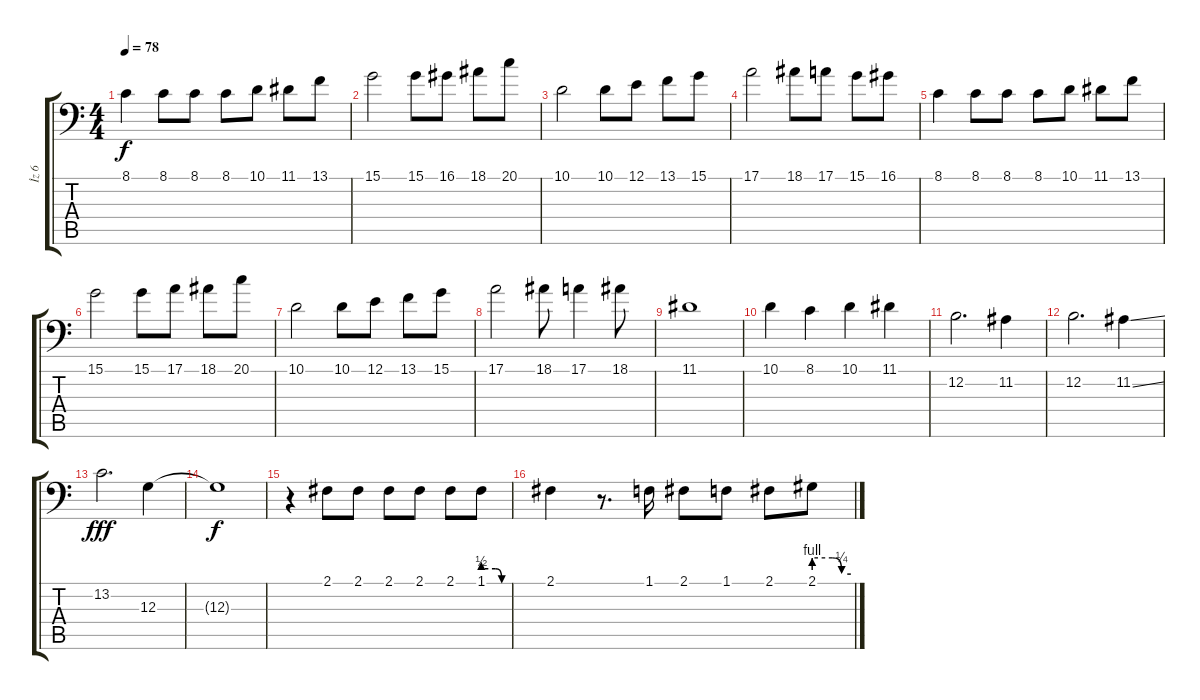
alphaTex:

\track ("İz 6" "İz 6") {instrument cello}
\staff {score tabs}
\tuning (E3 B2 G2 D2 A1 E1) {hide}
\ts (4 4)
\tempo 78
\clef f4
\ks c
8.1.4{dy f} 8.1.8 8.1.8 8.1.8 10.1.8 11.1.8 13.1.8 |
15.1.2 15.1.8 16.1.8 18.1.8 20.1.8 |
10.1.2 10.1.8 12.1.8 13.1.8 15.1.8 |
17.1.2 18.1.8 17.1.8 15.1.8 16.1.8 |
8.1.4 8.1.8 8.1.8 8.1.8 10.1.8 11.1.8 13.1.8 |
15.1.2 15.1.8 17.1.8 18.1.8 20.1.8 |
10.1.2 10.1.8 12.1.8 13.1.8 15.1.8 |
17.1.2 18.1.8 17.1.4 18.1.8 |
11.1.1 |
10.1.4 8.1.4 10.1.4 11.1.4 |
12.2.2{d} 11.2.4 |
12.2.2{d} 11.2{ss}.4 |
13.2.2{d dy fff} 12.3.4 |
12.3{t}.1{dy f} |
r.4 2.1.8 2.1.8 2.1.8 2.1.8 2.1.8 1.1{be (custom 0 2 30 2 45 0 60 0)}.8 |
2.1.4 r.8{d} 1.1.16 2.1.8 1.1.8 2.1.8 2.1{be (custom 0 4 30 4 45 1 60 1)}.8
